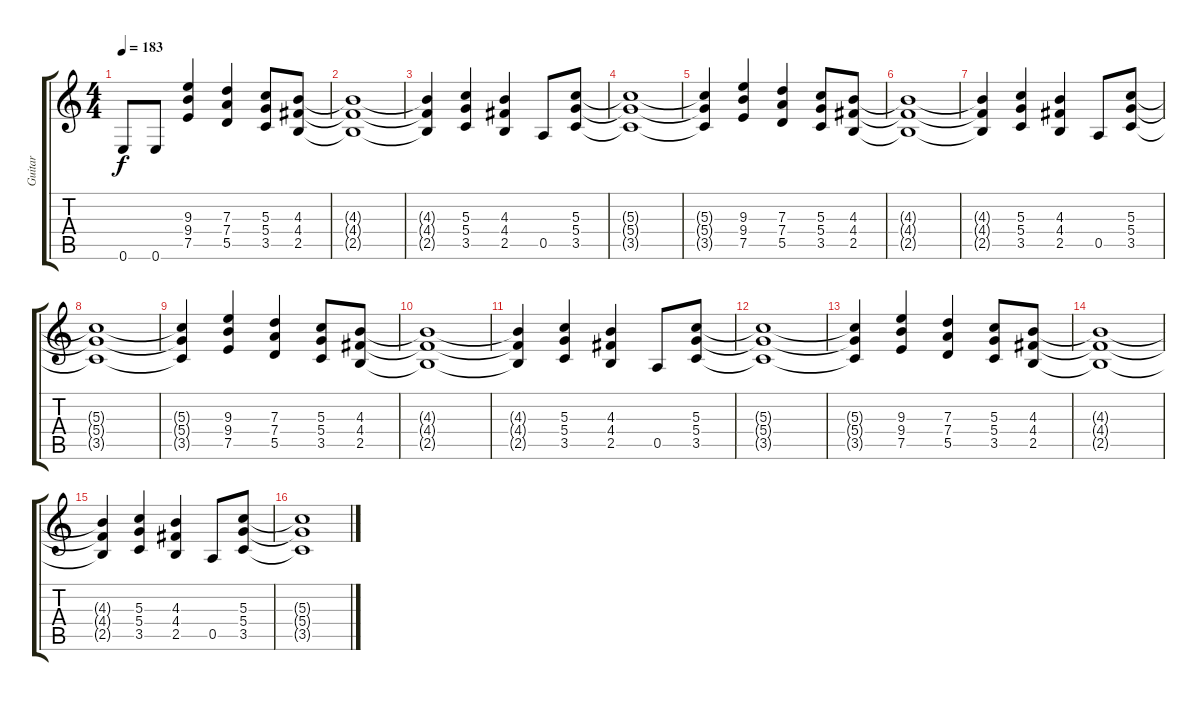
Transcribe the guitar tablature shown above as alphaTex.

\track ("Guitar" "Guitar") {instrument distortionguitar}
\staff {score tabs}
\tuning (E4 B3 G3 D3 A2 E2) {hide}
\ts (4 4)
\tempo 183
\clef g2
\ks c
0.6.8{dy f} 0.6.8 (9.3 9.4 7.5).4 (7.3 7.4 5.5).4 (5.3 5.4 3.5).8 (4.3 4.4 2.5).8 |
(4.3{t} 4.4{t} 2.5{t}).1 |
(4.3{t} 4.4{t} 2.5{t}).4 (5.3 5.4 3.5).4 (4.3 4.4 2.5).4 0.5.8 (5.3 5.4 3.5).8 |
(5.3{t} 5.4{t} 3.5{t}).1 |
(5.3{t} 5.4{t} 3.5{t}).4 (9.3 9.4 7.5).4 (7.3 7.4 5.5).4 (5.3 5.4 3.5).8 (4.3 4.4 2.5).8 |
(4.3{t} 4.4{t} 2.5{t}).1 |
(4.3{t} 4.4{t} 2.5{t}).4 (5.3 5.4 3.5).4 (4.3 4.4 2.5).4 0.5.8 (5.3 5.4 3.5).8 |
(5.3{t} 5.4{t} 3.5{t}).1 |
(5.3{t} 5.4{t} 3.5{t}).4 (9.3 9.4 7.5).4 (7.3 7.4 5.5).4 (5.3 5.4 3.5).8 (4.3 4.4 2.5).8 |
(4.3{t} 4.4{t} 2.5{t}).1 |
(4.3{t} 4.4{t} 2.5{t}).4 (5.3 5.4 3.5).4 (4.3 4.4 2.5).4 0.5.8 (5.3 5.4 3.5).8 |
(5.3{t} 5.4{t} 3.5{t}).1 |
(5.3{t} 5.4{t} 3.5{t}).4 (9.3 9.4 7.5).4 (7.3 7.4 5.5).4 (5.3 5.4 3.5).8 (4.3 4.4 2.5).8 |
(4.3{t} 4.4{t} 2.5{t}).1 |
(4.3{t} 4.4{t} 2.5{t}).4 (5.3 5.4 3.5).4 (4.3 4.4 2.5).4 0.5.8 (5.3 5.4 3.5).8 |
(5.3{t} 5.4{t} 3.5{t}).1
